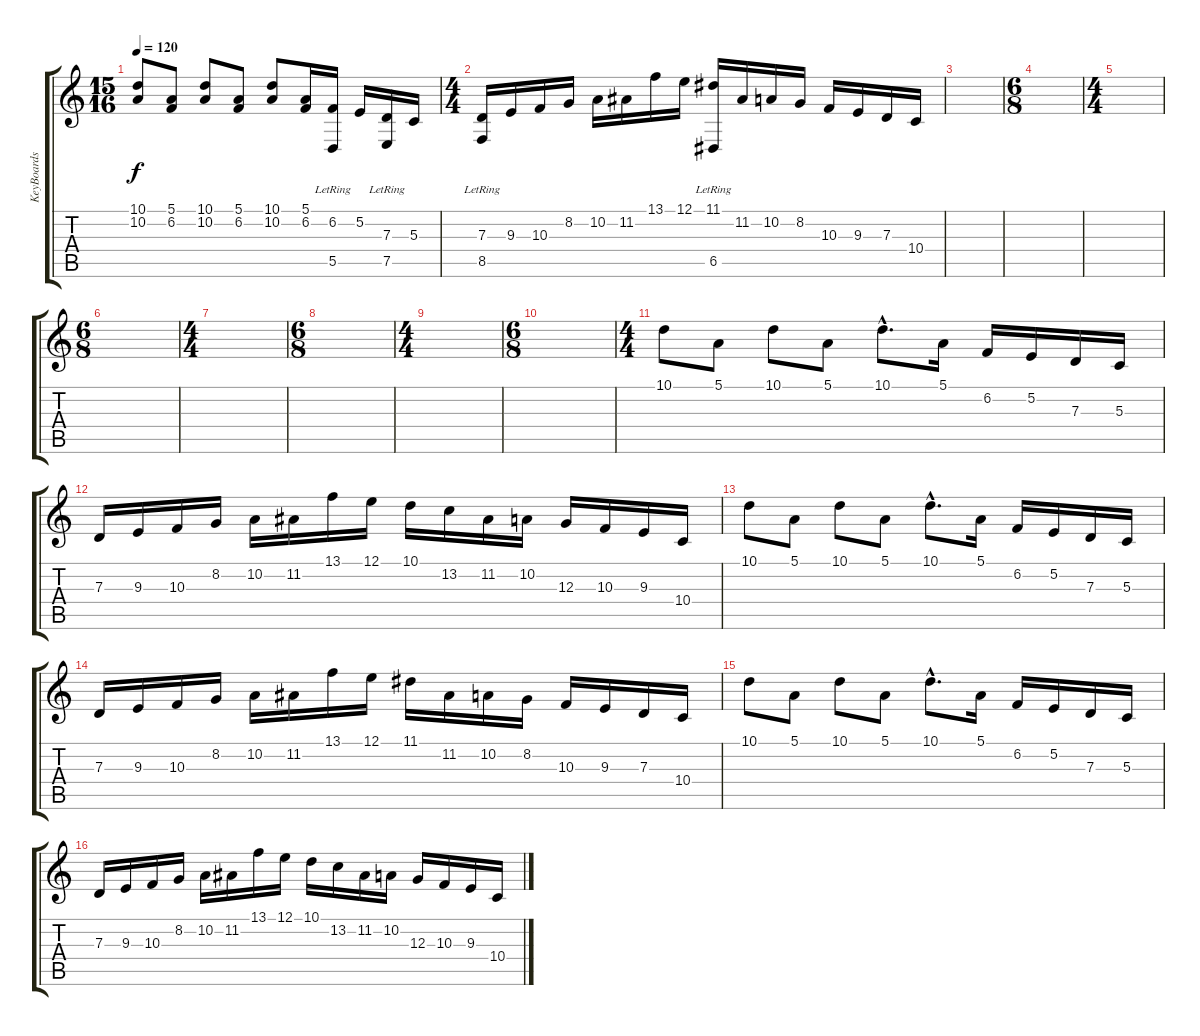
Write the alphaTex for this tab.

\track ("KeyBoards" "KeyBoards") {instrument stringensemble1}
\staff {score tabs}
\tuning (E4 B3 G3 D3 A2 E2) {hide}
\ts (15 16)
\tempo 120
\clef g2
\ks c
(10.1 10.2).8{dy f volume 12 instrument brightacousticpiano} (5.1 6.2).8 (10.1 10.2).8 (5.1 6.2).8 (10.1 10.2).8 (5.1 6.2).16 (6.2 5.5{lr}).16 5.2.16 (7.3 7.5{lr}).16 5.3.16 |
\ts (4 4)
(7.3 8.5{lr}).16 9.3.16 10.3.16 8.2.16 10.2.16 11.2.16 13.1.16 12.1.16 (11.1 6.5{lr}).16 11.2.16 10.2.16 8.2.16 10.3.16 9.3.16 7.3.16 10.4.16 |
|
\ts (6 8)
|
\ts (4 4)
|
\ts (6 8)
|
\ts (4 4)
|
\ts (6 8)
|
\ts (4 4)
|
\ts (6 8)
|
\ts (4 4)
10.1.8{volume 12 instrument brightacousticpiano} 5.1.8 10.1.8 5.1.8 10.1{hac}.8{d} 5.1.16 6.2.16 5.2.16 7.3.16 5.3.16 |
7.3.16 9.3.16 10.3.16 8.2.16 10.2.16 11.2.16 13.1.16 12.1.16 10.1.16 13.2.16 11.2.16 10.2.16 12.3.16 10.3.16 9.3.16 10.4.16 |
10.1.8{volume 12 instrument brightacousticpiano} 5.1.8 10.1.8 5.1.8 10.1{hac}.8{d} 5.1.16 6.2.16 5.2.16 7.3.16 5.3.16 |
7.3.16 9.3.16 10.3.16 8.2.16 10.2.16 11.2.16 13.1.16 12.1.16 11.1.16 11.2.16 10.2.16 8.2.16 10.3.16 9.3.16 7.3.16 10.4.16 |
10.1.8{volume 12 instrument brightacousticpiano} 5.1.8 10.1.8 5.1.8 10.1{hac}.8{d} 5.1.16 6.2.16 5.2.16 7.3.16 5.3.16 |
7.3.16 9.3.16 10.3.16 8.2.16 10.2.16 11.2.16 13.1.16 12.1.16 10.1.16 13.2.16 11.2.16 10.2.16 12.3.16 10.3.16 9.3.16 10.4.16
